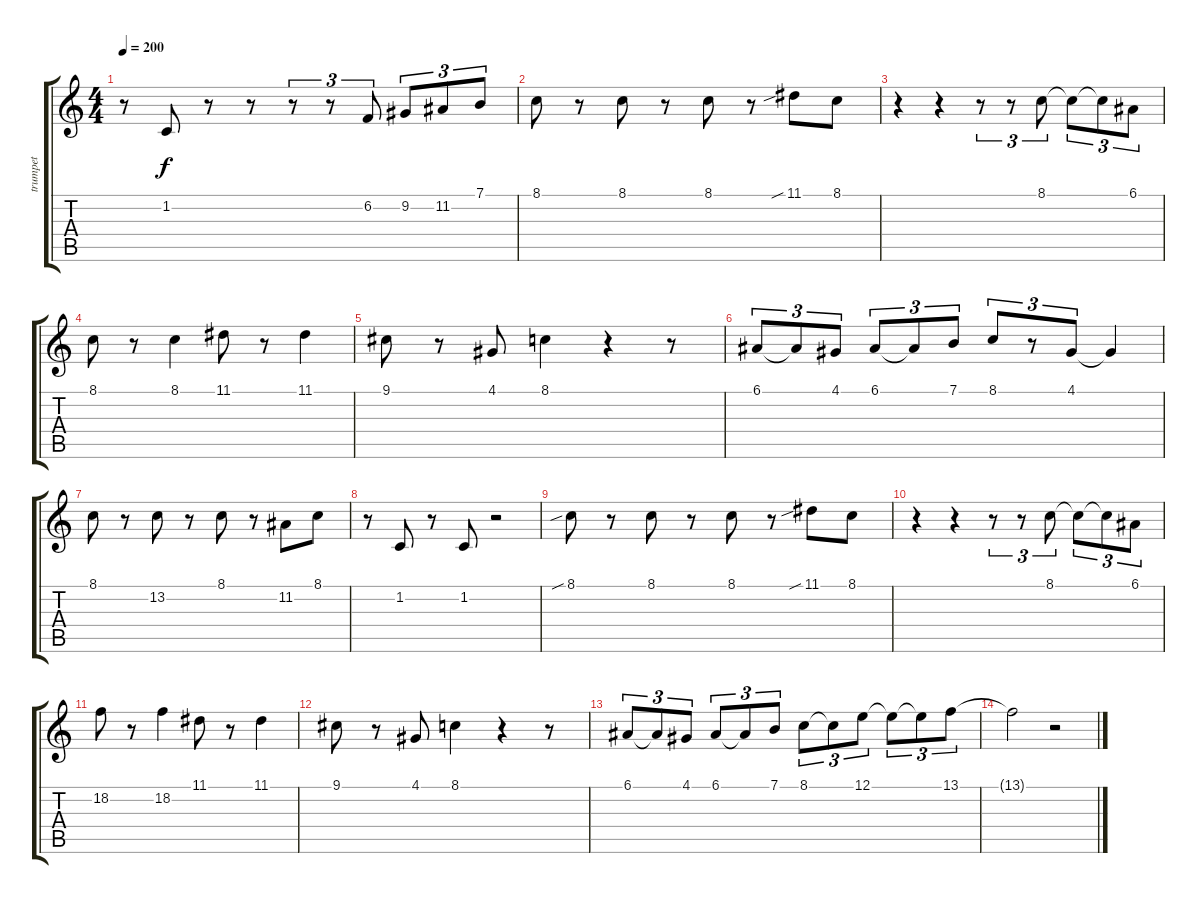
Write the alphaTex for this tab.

\track ("trumpet" "trumpet") {instrument trumpet}
\staff {score tabs}
\tuning (E4 B3 G3 D3 A2 E2) {hide}
\ts (4 4)
\tempo 200
\clef g2
\ks c
r.8{dy f} 1.2.8 r.8 r.8 r.8{tu (3 2)} r.8{tu (3 2)} 6.2.8{tu (3 2)} 9.2.8{tu (3 2)} 11.2.8{tu (3 2)} 7.1.8{tu (3 2)} |
8.1.8 r.8 8.1.8 r.8 8.1.8 r.8 11.1{sib}.8 8.1.8 |
r.4 r.4 r.8{tu (3 2)} r.8{tu (3 2)} 8.1.8{tu (3 2)} 8.1{t}.8{tu (3 2)} 8.1{t}.8{tu (3 2)} 6.1.8{tu (3 2)} |
8.1.8 r.8 8.1.4 11.1.8 r.8 11.1.4 |
9.1.8 r.8 4.1.8 8.1.4 r.4 r.8 |
6.1.8{tu (3 2)} 6.1{t}.8{tu (3 2)} 4.1.8{tu (3 2)} 6.1.8{tu (3 2)} 6.1{t}.8{tu (3 2)} 7.1.8{tu (3 2)} 8.1.8{tu (3 2)} r.8{tu (3 2)} 4.1.8{tu (3 2)} 4.1{t}.4 |
8.1.8 r.8 13.2.8 r.8 8.1.8 r.8 11.2.8 8.1.8 |
r.8 1.2.8 r.8 1.2.8 r.2 |
8.1{sib}.8 r.8 8.1.8 r.8 8.1.8 r.8 11.1{sib}.8 8.1.8 |
r.4 r.4 r.8{tu (3 2)} r.8{tu (3 2)} 8.1.8{tu (3 2)} 8.1{t}.8{tu (3 2)} 8.1{t}.8{tu (3 2)} 6.1.8{tu (3 2)} |
18.2.8 r.8 18.2.4 11.1.8 r.8 11.1.4 |
9.1.8 r.8 4.1.8 8.1.4 r.4 r.8 |
6.1.8{tu (3 2)} 6.1{t}.8{tu (3 2)} 4.1.8{tu (3 2)} 6.1.8{tu (3 2)} 6.1{t}.8{tu (3 2)} 7.1.8{tu (3 2)} 8.1.8{tu (3 2)} 8.1{t}.8{tu (3 2)} 12.1.8{tu (3 2)} 12.1{t}.8{tu (3 2)} 12.1{t}.8{tu (3 2)} 13.1.8{tu (3 2)} |
13.1{t}.2 r.2
